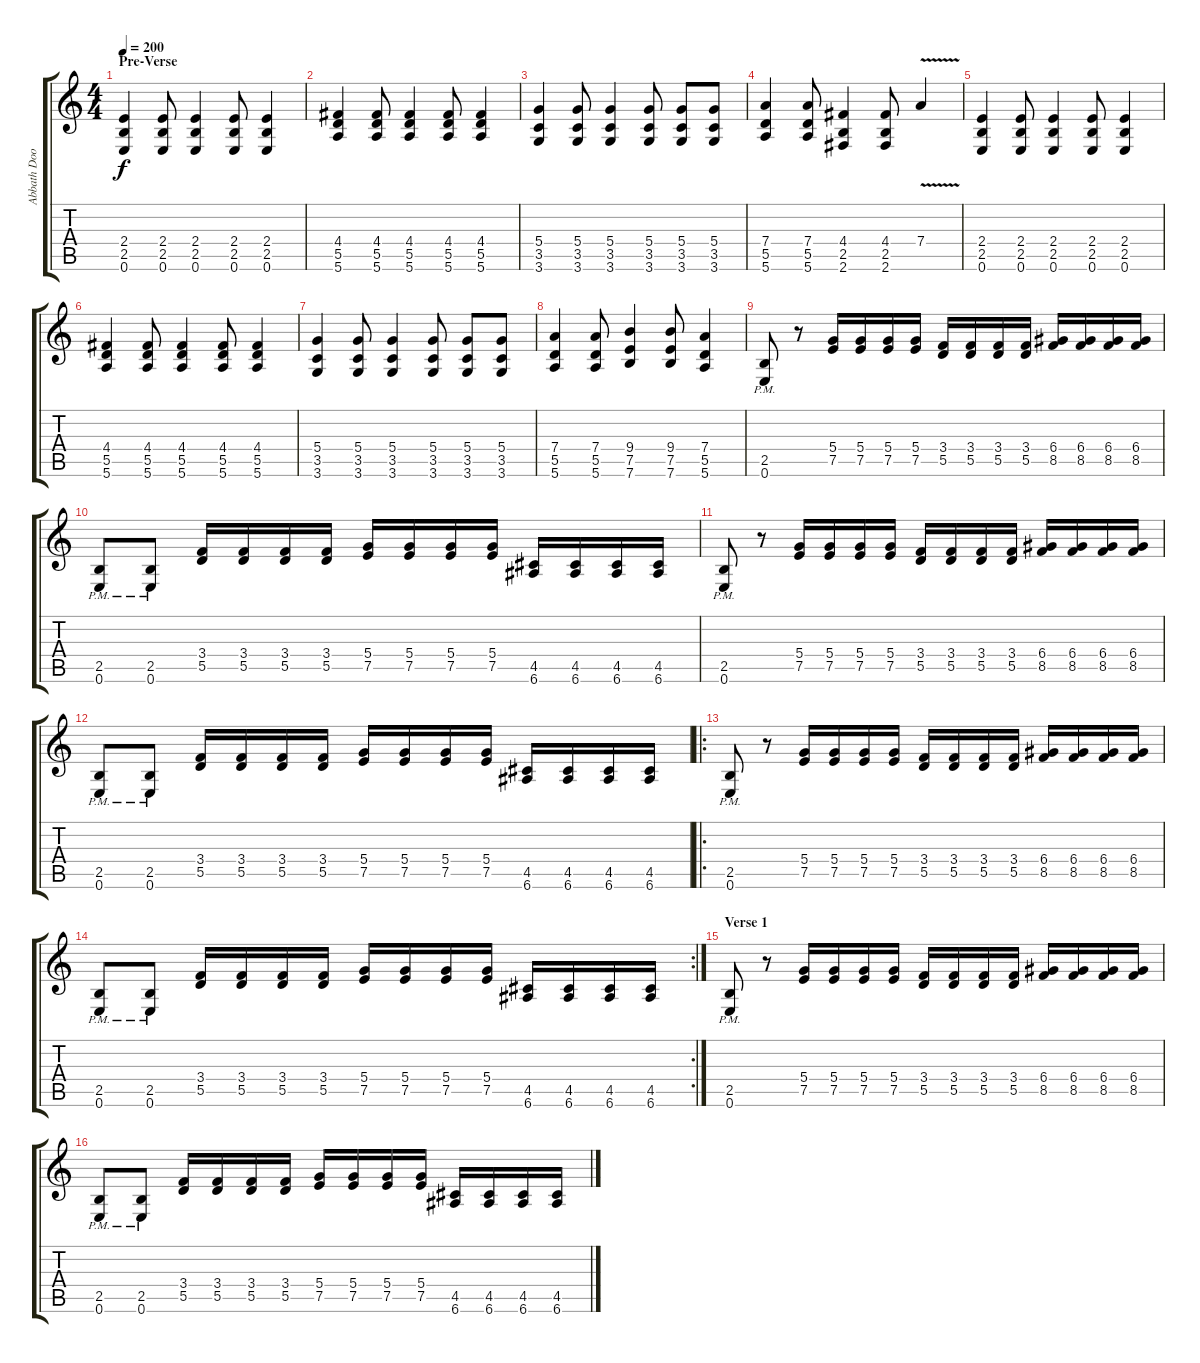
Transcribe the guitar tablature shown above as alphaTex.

\track ("Abbath Doom Occulta (Guitar)" "Abbath Doo") {instrument distortionguitar}
\staff {score tabs}
\tuning (E4 B3 G3 D3 A2 E2) {hide}
\ts (4 4)
\section ("" "Pre-Verse")
\tempo 200
\clef g2
\ks c
(2.4 2.5 0.6).4{dy f} (2.4 2.5 0.6).8 (2.4 2.5 0.6).4 (2.4 2.5 0.6).8 (2.4 2.5 0.6).4 |
(4.4 5.5 5.6).4 (4.4 5.5 5.6).8 (4.4 5.5 5.6).4 (4.4 5.5 5.6).8 (4.4 5.5 5.6).4 |
(5.4 3.5 3.6).4 (5.4 3.5 3.6).8 (5.4 3.5 3.6).4 (5.4 3.5 3.6).8 (5.4 3.5 3.6).8 (5.4 3.5 3.6).8 |
(7.4 5.5 5.6).4 (7.4 5.5 5.6).8 (4.4 2.5 2.6).4 (4.4 2.5 2.6).8 7.4{v}.4{instrument guitarharmonics} |
(2.4 2.5 0.6).4{instrument distortionguitar} (2.4 2.5 0.6).8 (2.4 2.5 0.6).4 (2.4 2.5 0.6).8 (2.4 2.5 0.6).4 |
(4.4 5.5 5.6).4 (4.4 5.5 5.6).8 (4.4 5.5 5.6).4 (4.4 5.5 5.6).8 (4.4 5.5 5.6).4 |
(5.4 3.5 3.6).4 (5.4 3.5 3.6).8 (5.4 3.5 3.6).4 (5.4 3.5 3.6).8 (5.4 3.5 3.6).8 (5.4 3.5 3.6).8 |
(7.4 5.5 5.6).4 (7.4 5.5 5.6).8 (9.4 7.5 7.6).4 (9.4 7.5 7.6).8 (7.4 5.5 5.6).4 |
(2.5{pm} 0.6{pm}).8 r.8 (5.4 7.5).16 (5.4 7.5).16 (5.4 7.5).16 (5.4 7.5).16 (3.4 5.5).16 (3.4 5.5).16 (3.4 5.5).16 (3.4 5.5).16 (6.4 8.5).16 (6.4 8.5).16 (6.4 8.5).16 (6.4 8.5).16 |
(2.5{pm} 0.6{pm}).8 (2.5{pm} 0.6{pm}).8 (3.4 5.5).16 (3.4 5.5).16 (3.4 5.5).16 (3.4 5.5).16 (5.4 7.5).16 (5.4 7.5).16 (5.4 7.5).16 (5.4 7.5).16 (4.5 6.6).16 (4.5 6.6).16 (4.5 6.6).16 (4.5 6.6).16 |
(2.5{pm} 0.6{pm}).8 r.8 (5.4 7.5).16 (5.4 7.5).16 (5.4 7.5).16 (5.4 7.5).16 (3.4 5.5).16 (3.4 5.5).16 (3.4 5.5).16 (3.4 5.5).16 (6.4 8.5).16 (6.4 8.5).16 (6.4 8.5).16 (6.4 8.5).16 |
(2.5{pm} 0.6{pm}).8 (2.5{pm} 0.6{pm}).8 (3.4 5.5).16 (3.4 5.5).16 (3.4 5.5).16 (3.4 5.5).16 (5.4 7.5).16 (5.4 7.5).16 (5.4 7.5).16 (5.4 7.5).16 (4.5 6.6).16 (4.5 6.6).16 (4.5 6.6).16 (4.5 6.6).16 |
\ro
(2.5{pm} 0.6{pm}).8 r.8 (5.4 7.5).16 (5.4 7.5).16 (5.4 7.5).16 (5.4 7.5).16 (3.4 5.5).16 (3.4 5.5).16 (3.4 5.5).16 (3.4 5.5).16 (6.4 8.5).16 (6.4 8.5).16 (6.4 8.5).16 (6.4 8.5).16 |
\rc 2
(2.5{pm} 0.6{pm}).8 (2.5{pm} 0.6{pm}).8 (3.4 5.5).16 (3.4 5.5).16 (3.4 5.5).16 (3.4 5.5).16 (5.4 7.5).16 (5.4 7.5).16 (5.4 7.5).16 (5.4 7.5).16 (4.5 6.6).16 (4.5 6.6).16 (4.5 6.6).16 (4.5 6.6).16 |
\section ("" "Verse 1")
(2.5{pm} 0.6{pm}).8 r.8 (5.4 7.5).16 (5.4 7.5).16 (5.4 7.5).16 (5.4 7.5).16 (3.4 5.5).16 (3.4 5.5).16 (3.4 5.5).16 (3.4 5.5).16 (6.4 8.5).16 (6.4 8.5).16 (6.4 8.5).16 (6.4 8.5).16 |
(2.5{pm} 0.6{pm}).8 (2.5{pm} 0.6{pm}).8 (3.4 5.5).16 (3.4 5.5).16 (3.4 5.5).16 (3.4 5.5).16 (5.4 7.5).16 (5.4 7.5).16 (5.4 7.5).16 (5.4 7.5).16 (4.5 6.6).16 (4.5 6.6).16 (4.5 6.6).16 (4.5 6.6).16
